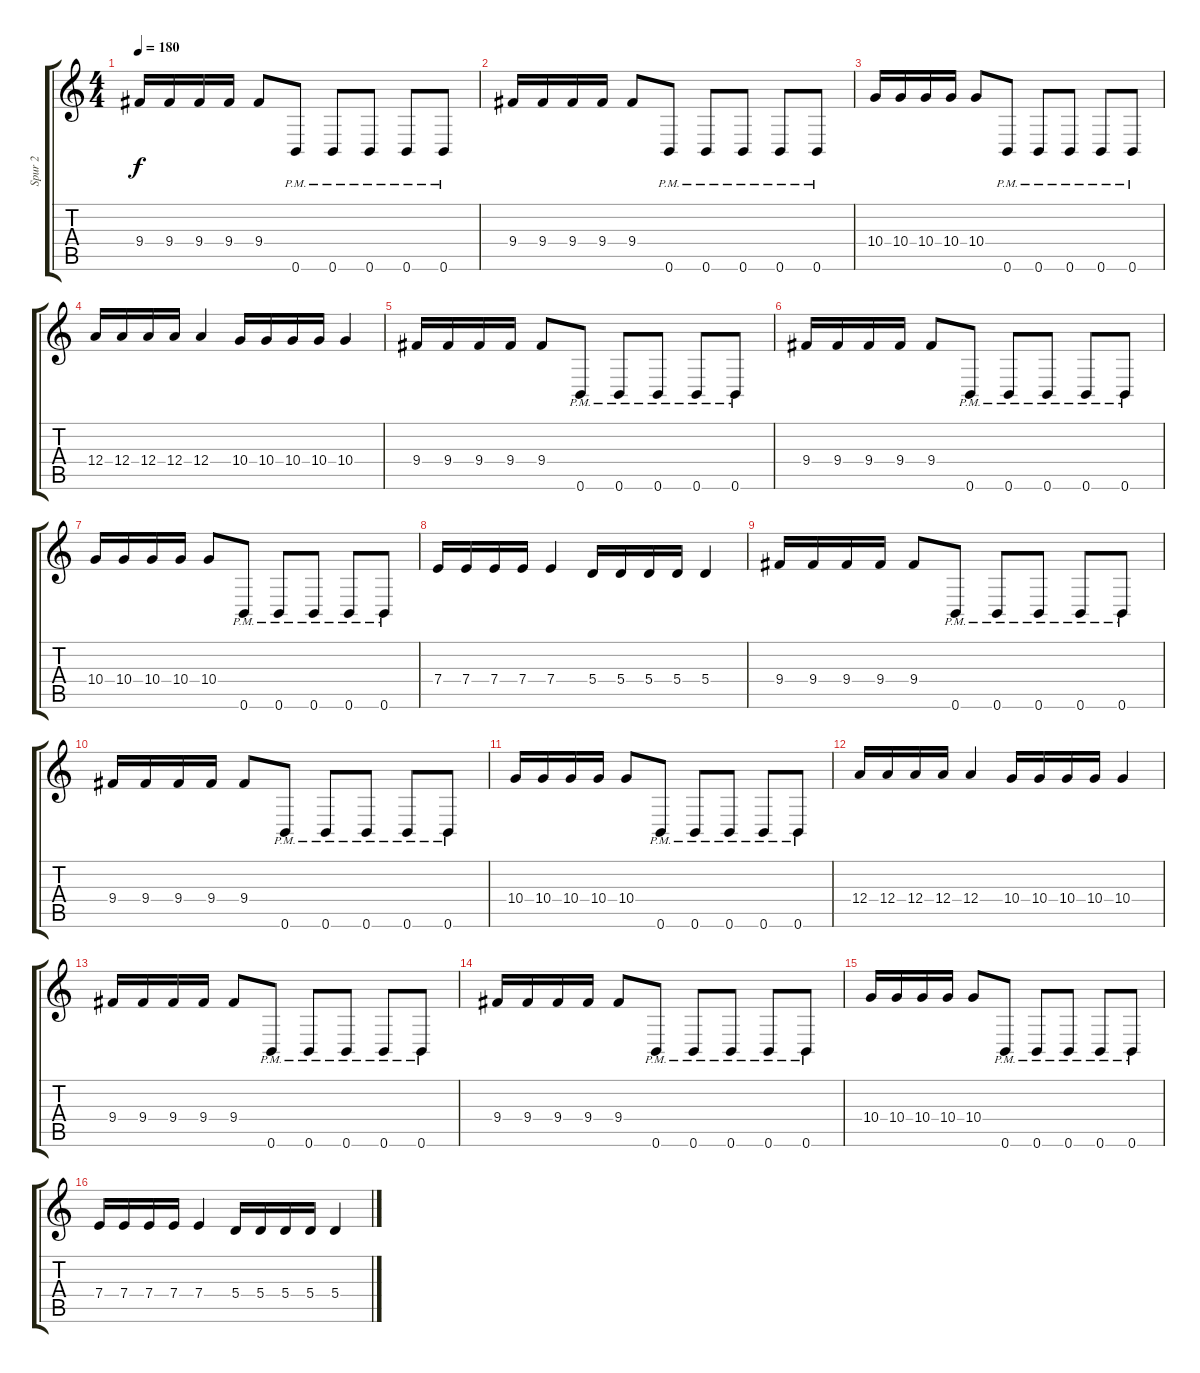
\track ("Spur 2" "Spur 2") {instrument distortionguitar}
\staff {score tabs}
\tuning (B3 Gb3 D3 A2 E2 B1) {hide}
\ts (4 4)
\tempo 180
\clef g2
\ks c
9.4.16{dy f} 9.4.16 9.4.16 9.4.16 9.4.8 0.6{pm}.8 0.6{pm}.8 0.6{pm}.8 0.6{pm}.8 0.6{pm}.8 |
9.4.16 9.4.16 9.4.16 9.4.16 9.4.8 0.6{pm}.8 0.6{pm}.8 0.6{pm}.8 0.6{pm}.8 0.6{pm}.8 |
10.4.16 10.4.16 10.4.16 10.4.16 10.4.8 0.6{pm}.8 0.6{pm}.8 0.6{pm}.8 0.6{pm}.8 0.6{pm}.8 |
12.4.16 12.4.16 12.4.16 12.4.16 12.4.4 10.4.16 10.4.16 10.4.16 10.4.16 10.4.4 |
9.4.16 9.4.16 9.4.16 9.4.16 9.4.8 0.6{pm}.8 0.6{pm}.8 0.6{pm}.8 0.6{pm}.8 0.6{pm}.8 |
9.4.16 9.4.16 9.4.16 9.4.16 9.4.8 0.6{pm}.8 0.6{pm}.8 0.6{pm}.8 0.6{pm}.8 0.6{pm}.8 |
10.4.16 10.4.16 10.4.16 10.4.16 10.4.8 0.6{pm}.8 0.6{pm}.8 0.6{pm}.8 0.6{pm}.8 0.6{pm}.8 |
7.4.16 7.4.16 7.4.16 7.4.16 7.4.4 5.4.16 5.4.16 5.4.16 5.4.16 5.4.4 |
9.4.16 9.4.16 9.4.16 9.4.16 9.4.8 0.6{pm}.8 0.6{pm}.8 0.6{pm}.8 0.6{pm}.8 0.6{pm}.8 |
9.4.16 9.4.16 9.4.16 9.4.16 9.4.8 0.6{pm}.8 0.6{pm}.8 0.6{pm}.8 0.6{pm}.8 0.6{pm}.8 |
10.4.16 10.4.16 10.4.16 10.4.16 10.4.8 0.6{pm}.8 0.6{pm}.8 0.6{pm}.8 0.6{pm}.8 0.6{pm}.8 |
12.4.16 12.4.16 12.4.16 12.4.16 12.4.4 10.4.16 10.4.16 10.4.16 10.4.16 10.4.4 |
9.4.16 9.4.16 9.4.16 9.4.16 9.4.8 0.6{pm}.8 0.6{pm}.8 0.6{pm}.8 0.6{pm}.8 0.6{pm}.8 |
9.4.16 9.4.16 9.4.16 9.4.16 9.4.8 0.6{pm}.8 0.6{pm}.8 0.6{pm}.8 0.6{pm}.8 0.6{pm}.8 |
10.4.16 10.4.16 10.4.16 10.4.16 10.4.8 0.6{pm}.8 0.6{pm}.8 0.6{pm}.8 0.6{pm}.8 0.6{pm}.8 |
7.4.16 7.4.16 7.4.16 7.4.16 7.4.4 5.4.16 5.4.16 5.4.16 5.4.16 5.4.4
